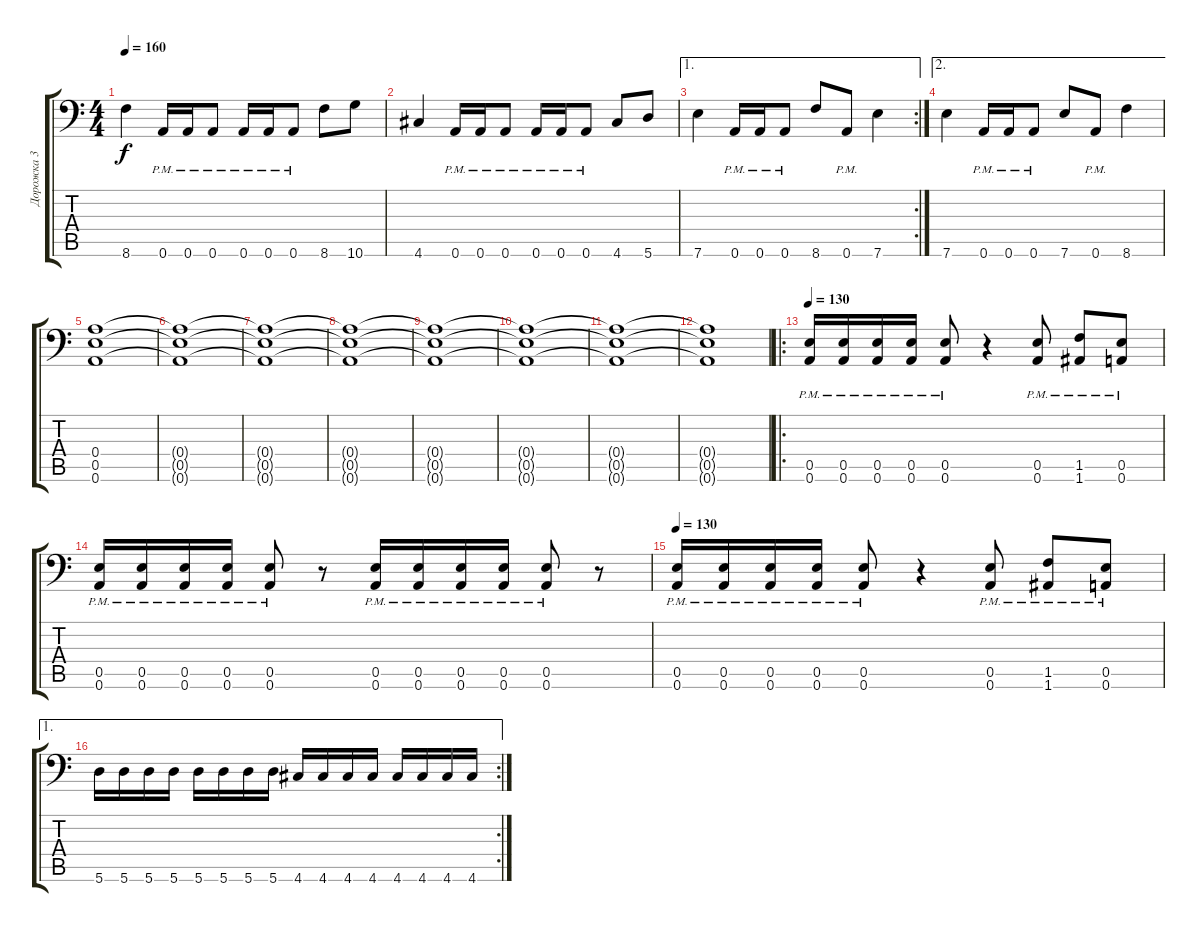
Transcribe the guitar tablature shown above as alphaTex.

\track ("Дорожка 3" "Дорожка 3") {instrument distortionguitar}
\staff {score tabs}
\tuning (B3 Gb3 D3 A2 E2 A1) {hide}
\ts (4 4)
\tempo 160
\clef f4
\ks c
8.6.4{dy f} 0.6{pm}.16 0.6{pm}.16 0.6{pm}.8 0.6{pm}.16 0.6{pm}.16 0.6{pm}.8 8.6.8 10.6.8 |
4.6.4 0.6{pm}.16 0.6{pm}.16 0.6{pm}.8 0.6{pm}.16 0.6{pm}.16 0.6{pm}.8 4.6.8 5.6.8 |
\ae 1
\rc 2
7.6.4 0.6{pm}.16 0.6{pm}.16 0.6{pm}.8 8.6.8 0.6{pm}.8 7.6.4 |
\ae 2
7.6.4 0.6{pm}.16 0.6{pm}.16 0.6{pm}.8 7.6.8 0.6{pm}.8 8.6.4 |
(0.4 0.5 0.6).1 |
(0.4{t} 0.5{t} 0.6{t}).1 |
(0.4{t} 0.5{t} 0.6{t}).1 |
(0.4{t} 0.5{t} 0.6{t}).1 |
(0.4{t} 0.5{t} 0.6{t}).1 |
(0.4{t} 0.5{t} 0.6{t}).1 |
(0.4{t} 0.5{t} 0.6{t}).1 |
(0.4{t} 0.5{t} 0.6{t}).1 |
\ro
\tempo 130
(0.5{pm} 0.6{pm}).16 (0.5{pm} 0.6{pm}).16 (0.5{pm} 0.6{pm}).16 (0.5{pm} 0.6{pm}).16 (0.5{pm} 0.6{pm}).8 r.4 (0.5{pm} 0.6{pm}).8 (1.5{pm} 1.6{pm}).8 (0.5{pm} 0.6{pm}).8 |
(0.5{pm} 0.6{pm}).16 (0.5{pm} 0.6{pm}).16 (0.5{pm} 0.6{pm}).16 (0.5{pm} 0.6{pm}).16 (0.5{pm} 0.6{pm}).8 r.8 (0.5{pm} 0.6{pm}).16 (0.5{pm} 0.6{pm}).16 (0.5{pm} 0.6{pm}).16 (0.5{pm} 0.6{pm}).16 (0.5{pm} 0.6{pm}).8 r.8 |
\tempo 130
(0.5{pm} 0.6{pm}).16 (0.5{pm} 0.6{pm}).16 (0.5{pm} 0.6{pm}).16 (0.5{pm} 0.6{pm}).16 (0.5{pm} 0.6{pm}).8 r.4 (0.5{pm} 0.6{pm}).8 (1.5{pm} 1.6{pm}).8 (0.5{pm} 0.6{pm}).8 |
\ae 1
\rc 2
5.6.16 5.6.16 5.6.16 5.6.16 5.6.16 5.6.16 5.6.16 5.6.16 4.6.16 4.6.16 4.6.16 4.6.16 4.6.16 4.6.16 4.6.16 4.6.16
